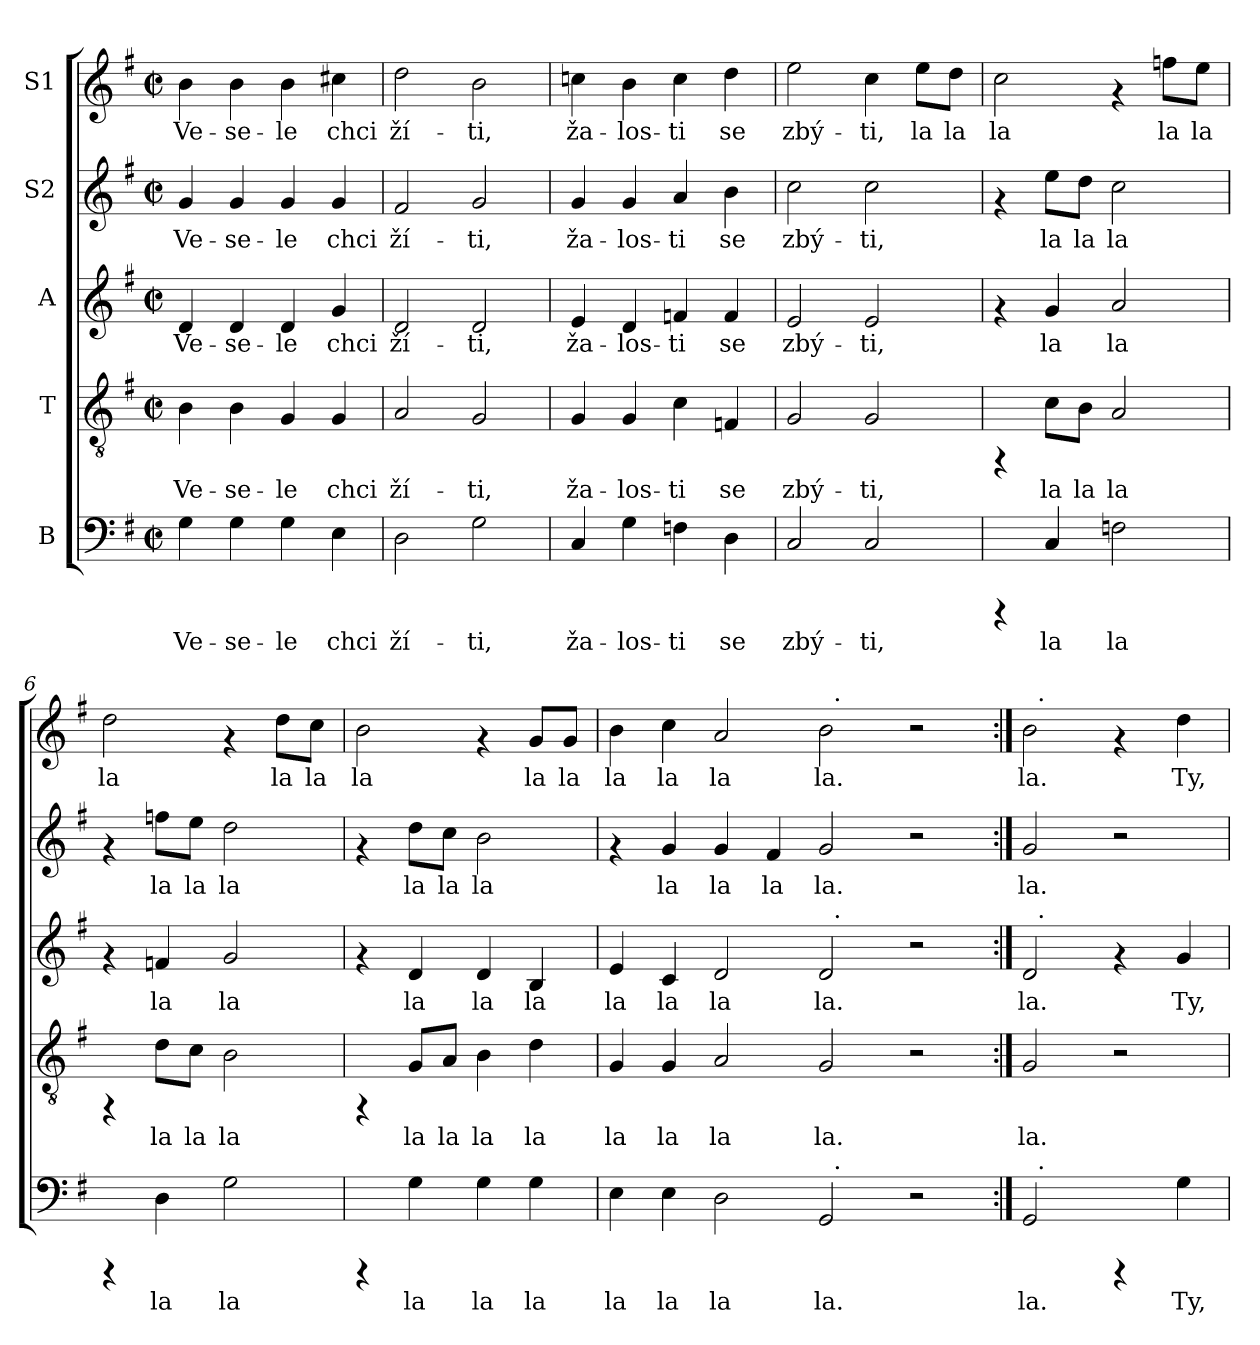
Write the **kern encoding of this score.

**kern	**text	**kern	**text	**kern	**text	**kern	**text	**kern	**text
*part5	*part5	*part4	*part4	*part3	*part3	*part2	*part2	*part1	*part1
*staff5	*staff5	*staff4	*staff4	*staff3	*staff3	*staff2	*staff2	*staff1	*staff1
*I"B	*	*I"T	*	*I"A	*	*I"S2	*	*I"S1	*
!!LO:PB:g=z
*stria5	*	*stria5	*	*stria5	*	*stria5	*	*stria5	*
*clefF4	*	*clefGv2	*	*clefG2	*	*clefG2	*	*clefG2	*
*k[f#]	*	*k[f#]	*	*k[f#]	*	*k[f#]	*	*k[f#]	*
*G:	*	*G:	*	*G:	*	*G:	*	*G:	*
*M2/2	*	*M2/2	*	*M2/2	*	*M2/2	*	*M2/2	*
*met(c|)	*	*met(c|)	*	*met(c|)	*	*met(c|)	*	*met(c|)	*
=1	=1	=1	=1	=1	=1	=1	=1	=1	=1
!	!LO:LY:b	!	!LO:LY:b	!	!LO:LY:b	!	!LO:LY:b	!	!LO:LY:b
4G\	Ve-	4B\	Ve-	4d/	Ve-	4g/	Ve-	4b\	Ve-
!	!LO:LY:b	!	!LO:LY:b	!	!LO:LY:b	!	!LO:LY:b	!	!LO:LY:b
4G\	-se-	4B\	-se-	4d/	-se-	4g/	-se-	4b\	-se-
!	!LO:LY:b	!	!LO:LY:b	!	!LO:LY:b	!	!LO:LY:b	!	!LO:LY:b
4G\	-le	4G/	-le	4d/	-le	4g/	-le	4b\	-le
!	!LO:LY:b	!	!LO:LY:b	!	!LO:LY:b	!	!LO:LY:b	!	!LO:LY:b
4E\	chci	4G/	chci	4g/	chci	4g/	chci	4cc#X\	chci
=2	=2	=2	=2	=2	=2	=2	=2	=2	=2
!	!LO:LY:b	!	!LO:LY:b	!	!LO:LY:b	!	!LO:LY:b	!	!LO:LY:b
2D\	ží-	2A/	ží-	2d/	ží-	2f#/	ží-	2dd\	ží-
!	!LO:LY:b	!	!LO:LY:b	!	!LO:LY:b	!	!LO:LY:b	!	!LO:LY:b
2G\	-ti,	2G/	-ti,	2d/	-ti,	2g/	-ti,	2b\	-ti,
=3	=3	=3	=3	=3	=3	=3	=3	=3	=3
!	!LO:LY:b	!	!LO:LY:b	!	!LO:LY:b	!	!LO:LY:b	!	!LO:LY:b
4C/	ža-	4G/	ža-	4e/	ža-	4g/	ža-	4ccn\	ža-
!	!LO:LY:b	!	!LO:LY:b	!	!LO:LY:b	!	!LO:LY:b	!	!LO:LY:b
4G\	-los-	4G/	-los-	4d/	-los-	4g/	-los-	4b\	-los-
!	!LO:LY:b	!	!LO:LY:b	!	!LO:LY:b	!	!LO:LY:b	!	!LO:LY:b
4Fn\	-ti	4c\	-ti	4fn/	-ti	4a/	-ti	4cc\	-ti
!	!LO:LY:b	!	!LO:LY:b	!	!LO:LY:b	!	!LO:LY:b	!	!LO:LY:b
4D\	se	4Fn/	se	4f/	se	4b\	se	4dd\	se
=4	=4	=4	=4	=4	=4	=4	=4	=4	=4
!	!LO:LY:b	!	!LO:LY:b	!	!LO:LY:b	!	!LO:LY:b	!	!LO:LY:b
2C/	zbý-	2G/	zbý-	2e/	zbý-	2cc\	zbý-	2ee\	zbý-
!	!LO:LY:b	!	!LO:LY:b	!	!LO:LY:b	!	!LO:LY:b	!	!LO:LY:b
2C/	-ti,	2G/	-ti,	2e/	-ti,	2cc\	-ti,	4cc\	-ti,
!	!	!	!	!	!	!	!	!	!LO:LY:b
.	.	.	.	.	.	.	.	8ee\L	la
!	!	!	!	!	!	!	!	!	!LO:LY:b
.	.	.	.	.	.	.	.	8dd\J	la
=5	=5	=5	=5	=5	=5	=5	=5	=5	=5
!	!	!	!	!	!	!	!	!	!LO:LY:b
4rCCC	.	4rFF	.	4rf	.	4rf	.	2cc\	la
!	!LO:LY:b	!	!LO:LY:b	!	!LO:LY:b	!	!LO:LY:b	!	!
4C/	la	8c\L	la	4g/	la	8ee\L	la	.	.
!	!	!	!LO:LY:b	!	!	!	!LO:LY:b	!	!
.	.	8B\J	la	.	.	8dd\J	la	.	.
!	!LO:LY:b	!	!LO:LY:b	!	!LO:LY:b	!	!LO:LY:b	!	!
2Fn\	la	2A/	la	2a/	la	2cc\	la	4rf	.
!	!	!	!	!	!	!	!	!	!LO:LY:b
.	.	.	.	.	.	.	.	8ffn\L	la
!	!	!	!	!	!	!	!	!	!LO:LY:b
.	.	.	.	.	.	.	.	8ee\J	la
=6	=6	=6	=6	=6	=6	=6	=6	=6	=6
!	!	!	!	!	!	!	!	!	!LO:LY:b
4rCCC	.	4rFF	.	4rf	.	4rf	.	2dd\	la
!	!LO:LY:b	!	!LO:LY:b	!	!LO:LY:b	!	!LO:LY:b	!	!
4D\	la	8d\L	la	4fn/	la	8ffn\L	la	.	.
!	!	!	!LO:LY:b	!	!	!	!LO:LY:b	!	!
.	.	8c\J	la	.	.	8ee\J	la	.	.
!	!LO:LY:b	!	!LO:LY:b	!	!LO:LY:b	!	!LO:LY:b	!	!
2G\	la	2B\	la	2g/	la	2dd\	la	4rf	.
!	!	!	!	!	!	!	!	!	!LO:LY:b
.	.	.	.	.	.	.	.	8dd\L	la
!	!	!	!	!	!	!	!	!	!LO:LY:b
.	.	.	.	.	.	.	.	8cc\J	la
!!LO:LB:g=z
=7	=7	=7	=7	=7	=7	=7	=7	=7	=7
!	!	!	!	!	!	!	!	!	!LO:LY:b
4rCCC	.	4rFF	.	4rf	.	4rf	.	2b\	la
!	!LO:LY:b	!	!LO:LY:b	!	!LO:LY:b	!	!LO:LY:b	!	!
4G\	la	8G/L	la	4d/	la	8dd\L	la	.	.
!	!	!	!LO:LY:b	!	!	!	!LO:LY:b	!	!
.	.	8A/J	la	.	.	8cc\J	la	.	.
!	!LO:LY:b	!	!LO:LY:b	!	!LO:LY:b	!	!LO:LY:b	!	!
4G\	la	4B\	la	4d/	la	2b\	la	4rf	.
!	!LO:LY:b	!	!LO:LY:b	!	!LO:LY:b	!	!	!	!LO:LY:b
4G\	la	4d\	la	4B/	la	.	.	8g/L	la
!	!	!	!	!	!	!	!	!	!LO:LY:b
.	.	.	.	.	.	.	.	8g/J	la
=8	=8	=8	=8	=8	=8	=8	=8	=8	=8
!	!LO:LY:b	!	!LO:LY:b	!	!LO:LY:b	!	!	!	!LO:LY:b
*^	*	*	*	*^	*	*	*	*^	*
4E\	1ryy	la	4G/	la	4e/	1ryy	la	4rf	.	4b\	1ryy	la
!	!	!LO:LY:b	!	!LO:LY:b	!	!	!LO:LY:b	!	!LO:LY:b	!	!	!LO:LY:b
4E\	.	la	4G/	la	4c/	.	la	4g/	la	4cc\	.	la
!	!	!LO:LY:b	!	!LO:LY:b	!	!	!LO:LY:b	!	!LO:LY:b	!	!	!LO:LY:b
2D\	.	la	2A/	la	2d/	.	la	4g/	la	2a/	.	la
!	!	!	!	!	!	!	!	!	!LO:LY:b	!	!	!
.	.	.	.	.	.	.	.	4f#/	la	.	.	.
!	!	!LO:LY:b	!	!LO:LY:b	!	!	!LO:LY:b	!	!LO:LY:b	!	!	!LO:LY:b
2GG>/	32ryy	la.	2G/	la.	2d>/	32ryy	la.	2g/	la.	2b>\	32ryy	la.
!	!	!	!	!	!	!	!	!	!	!	!LO:TX:a:t=.	!
!	!	!	!	!	!	!LO:TX:a:t=.	!	!	!	!	!	!
!	!LO:TX:a:t=.	!	!	!	!	!	!	!	!	!	!	!
.	2ryy	.	.	.	.	2ryy	.	.	.	.	2ryy	.
2r	.	.	2r	.	2r	.	.	2r	.	2r	.	.
.	4...ryy	.	.	.	.	4...ryy	.	.	.	.	4...ryy	.
=9:|!	=9:|!	=9:|!	=9:|!	=9:|!	=9:|!	=9:|!	=9:|!	=9:|!	=9:|!	=9:|!	=9:|!	=9:|!
!	!	!LO:LY:b	!	!LO:LY:b	!	!	!LO:LY:b	!	!LO:LY:b	!	!	!LO:LY:b
2GG/	32ryy	la.	2G/	la.	2d/	32ryy	la.	2g/	la.	2b\	32ryy	la.
!	!	!	!	!	!	!	!	!	!	!	!LO:TX:a:t=.	!
!	!	!	!	!	!	!LO:TX:a:t=.	!	!	!	!	!	!
!	!LO:TX:a:t=.	!	!	!	!	!	!	!	!	!	!	!
.	2ryy	.	.	.	.	2ryy	.	.	.	.	2ryy	.
4rCCC	.	.	2r	.	4rf	.	.	2r	.	4rf	.	.
.	4...ryy	.	.	.	.	4...ryy	.	.	.	.	4...ryy	.
!	!	!LO:LY:b	!	!	!	!	!LO:LY:b	!	!	!	!	!LO:LY:b
4G\	.	Ty,	.	.	4g/	.	Ty,	.	.	4dd\	.	Ty,
*v	*v	*	*	*	*v	*v	*	*	*	*v	*v	*
=	=	=	=	=	=	=	=	=	=
*-	*-	*-	*-	*-	*-	*-	*-	*-	*-
